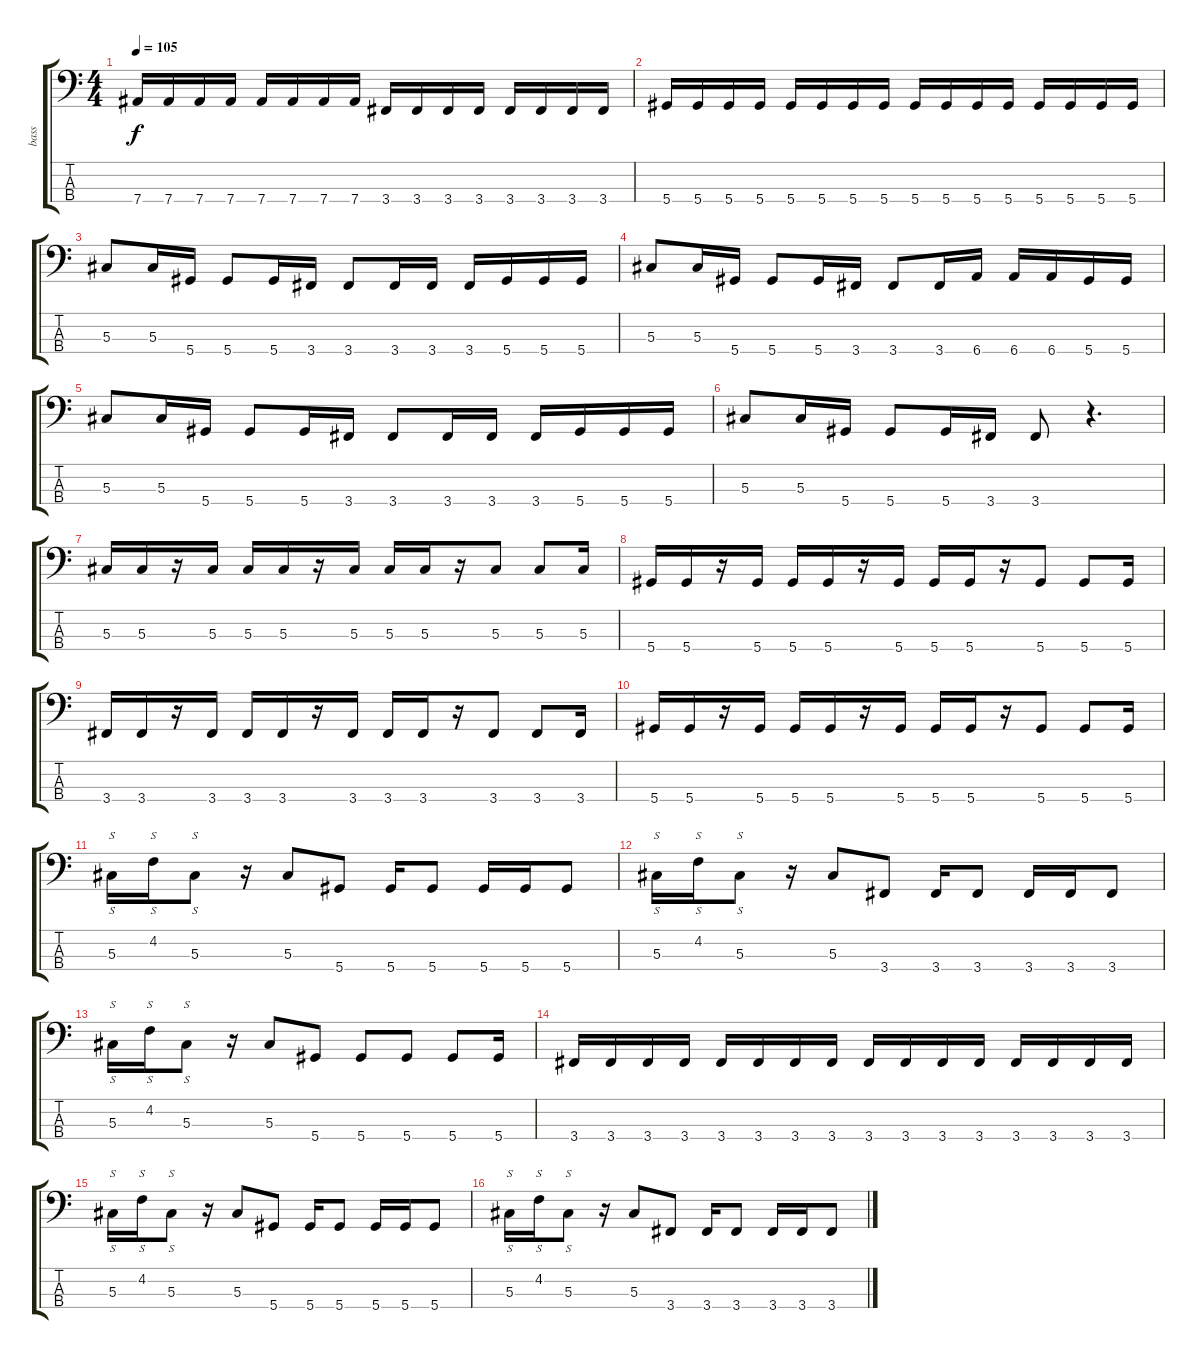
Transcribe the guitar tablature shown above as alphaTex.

\track ("bass" "bass") {instrument acousticguitarnylon}
\staff {score tabs}
\tuning (Gb2 Db2 Ab1 Eb1) {hide}
\ts (4 4)
\tempo 105
\clef f4
\ks c
7.4.16{dy f} 7.4.16 7.4.16 7.4.16 7.4.16 7.4.16 7.4.16 7.4.16 3.4.16 3.4.16 3.4.16 3.4.16 3.4.16 3.4.16 3.4.16 3.4.16 |
5.4.16 5.4.16 5.4.16 5.4.16 5.4.16 5.4.16 5.4.16 5.4.16 5.4.16 5.4.16 5.4.16 5.4.16 5.4.16 5.4.16 5.4.16 5.4.16 |
5.3.8 5.3.16 5.4.16 5.4.8 5.4.16 3.4.16 3.4.8 3.4.16 3.4.16 3.4.16 5.4.16 5.4.16 5.4.16 |
5.3.8 5.3.16 5.4.16 5.4.8 5.4.16 3.4.16 3.4.8 3.4.16 6.4.16 6.4.16 6.4.16 5.4.16 5.4.16 |
5.3.8 5.3.16 5.4.16 5.4.8 5.4.16 3.4.16 3.4.8 3.4.16 3.4.16 3.4.16 5.4.16 5.4.16 5.4.16 |
5.3.8 5.3.16 5.4.16 5.4.8 5.4.16 3.4.16 3.4.8 r.4{d} |
5.3.16 5.3.16 r.16 5.3.16 5.3.16 5.3.16 r.16 5.3.16 5.3.16 5.3.16 r.16 5.3.8 5.3.8 5.3.16 |
5.4.16 5.4.16 r.16 5.4.16 5.4.16 5.4.16 r.16 5.4.16 5.4.16 5.4.16 r.16 5.4.8 5.4.8 5.4.16 |
3.4.16 3.4.16 r.16 3.4.16 3.4.16 3.4.16 r.16 3.4.16 3.4.16 3.4.16 r.16 3.4.8 3.4.8 3.4.16 |
5.4.16 5.4.16 r.16 5.4.16 5.4.16 5.4.16 r.16 5.4.16 5.4.16 5.4.16 r.16 5.4.8 5.4.8 5.4.16 |
5.3.16{s} 4.2.16{s} 5.3.8{s} r.16 5.3.8 5.4.8 5.4.16 5.4.8 5.4.16 5.4.16 5.4.8 |
5.3.16{s} 4.2.16{s} 5.3.8{s} r.16 5.3.8 3.4.8 3.4.16 3.4.8 3.4.16 3.4.16 3.4.8 |
5.3.16{s} 4.2.16{s} 5.3.8{s} r.16 5.3.8 5.4.8 5.4.8 5.4.8 5.4.8 5.4.16 |
3.4.16 3.4.16 3.4.16 3.4.16 3.4.16 3.4.16 3.4.16 3.4.16 3.4.16 3.4.16 3.4.16 3.4.16 3.4.16 3.4.16 3.4.16 3.4.16 |
5.3.16{s} 4.2.16{s} 5.3.8{s} r.16 5.3.8 5.4.8 5.4.16 5.4.8 5.4.16 5.4.16 5.4.8 |
5.3.16{s} 4.2.16{s} 5.3.8{s} r.16 5.3.8 3.4.8 3.4.16 3.4.8 3.4.16 3.4.16 3.4.8
